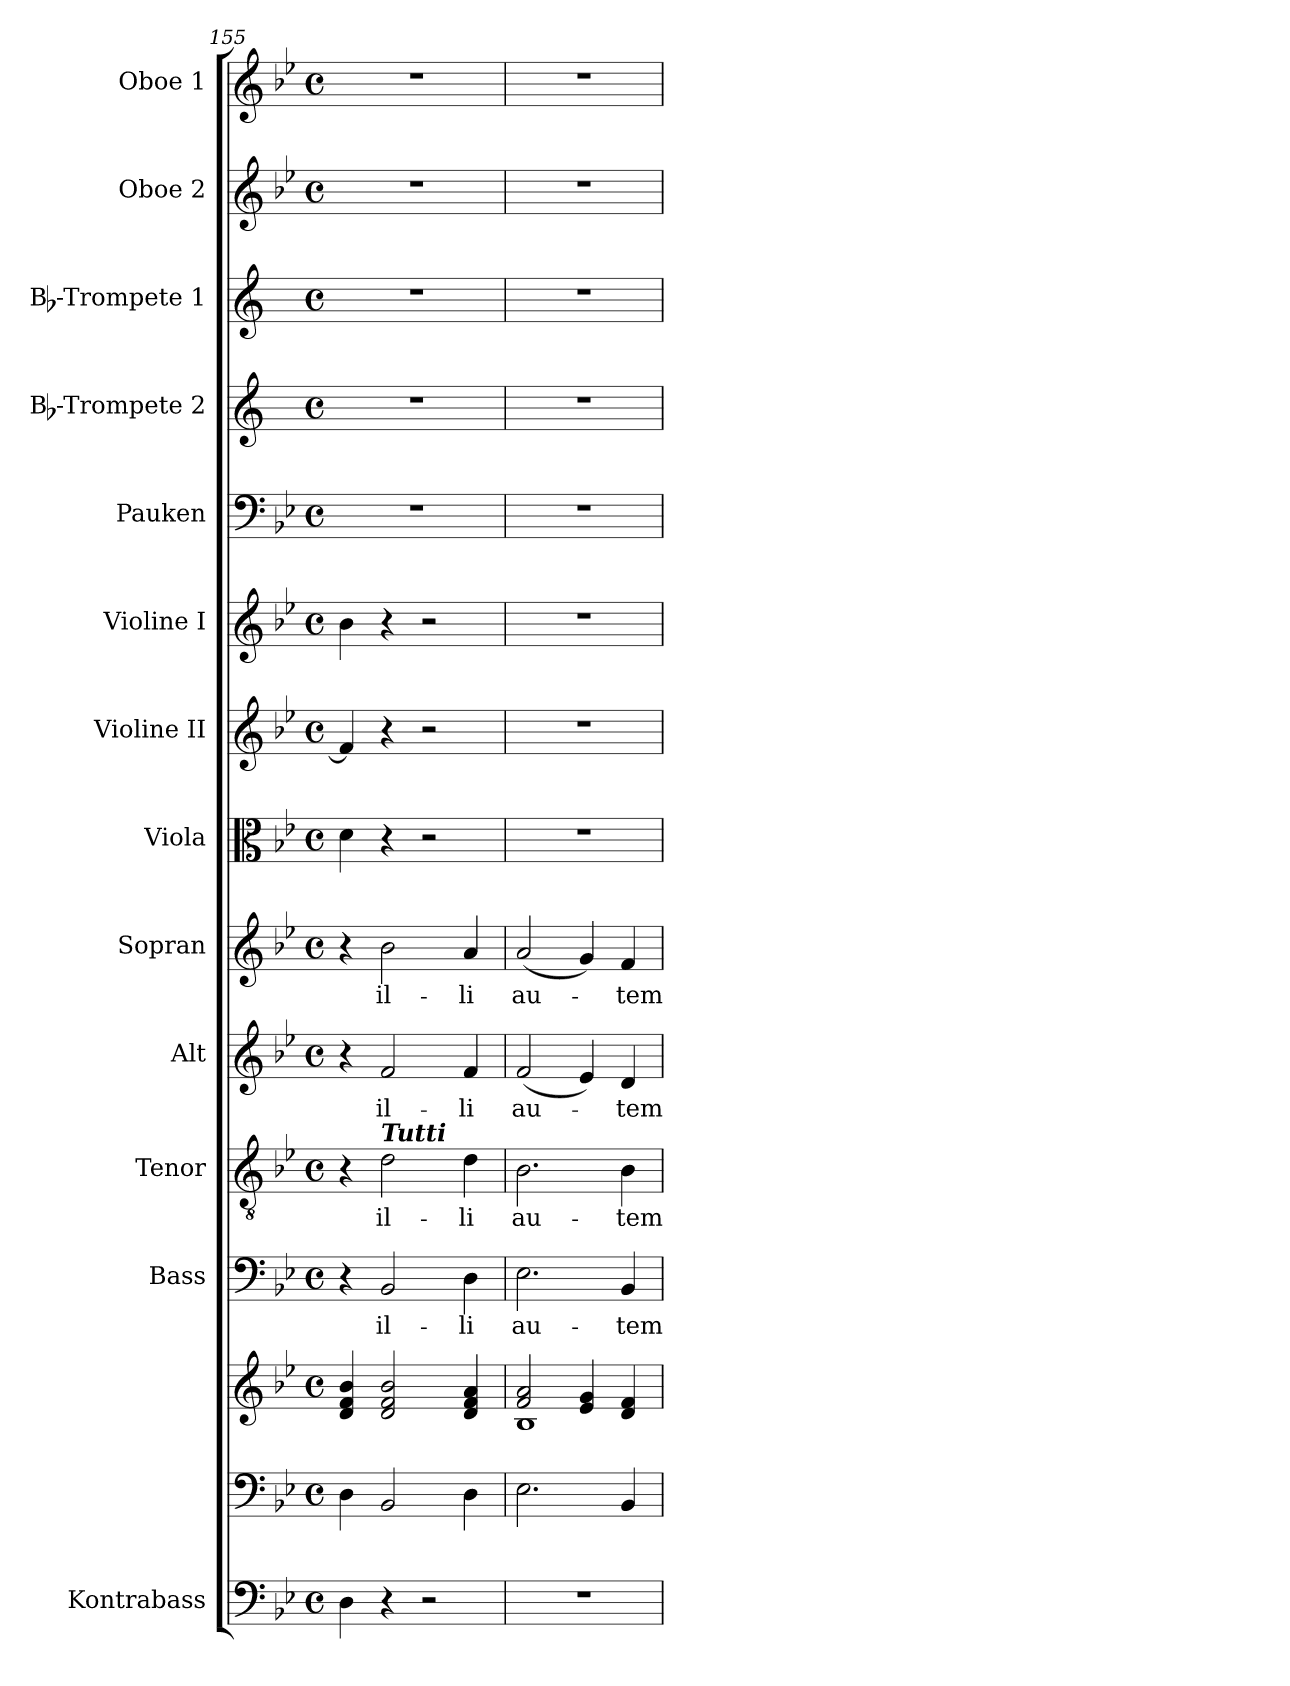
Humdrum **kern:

**kern	**kern	**kern	**kern	**text	**kern	**text	**kern	**text	**kern	**text	**kern	**kern	**kern	**kern	**kern	**kern	**kern	**kern
*part14	*part13	*part13	*part12	*part12	*part11	*part11	*part10	*part10	*part9	*part9	*part8	*part7	*part6	*part5	*part4	*part3	*part2	*part1
*staff15	*staff14	*staff13	*staff12	*staff12	*staff11	*staff11	*staff10	*staff10	*staff9	*staff9	*staff8	*staff7	*staff6	*staff5	*staff4	*staff3	*staff2	*staff1
*I"Kontrabass	*	*	*I"Bass	*	*I"Tenor	*	*I"Alt	*	*I"Sopran	*	*I"Viola	*I"Violine II	*I"Violine I	*I"Pauken	*I"Bb-Trompete 2	*I"Bb-Trompete 1	*I"Oboe 2	*I"Oboe 1
*I'Kb.	*	*	*I'B.	*	*I'T.	*	*I'A.	*	*I'S.	*	*I'Vla.	*I'Vl. II	*I'Vl. I	*I'Pk.	*I'Bb Trp. 2	*I'Bb Trp. 1	*I'Ob. 2	*I'Ob. 1
!!LO:PB:g=z
*clefF4	*clefF4	*clefG2	*clefF4	*	*clefGv2	*	*clefG2	*	*clefG2	*	*clefC3	*clefG2	*clefG2	*clefF4	*clefG2	*clefG2	*clefG2	*clefG2
*ITrd7c12	*	*	*	*	*	*	*	*	*	*	*	*	*	*	*ITrd1c2	*ITrd1c2	*	*
*k[b-e-]	*k[b-e-]	*k[b-e-]	*k[b-e-]	*	*k[b-e-]	*	*k[b-e-]	*	*k[b-e-]	*	*k[b-e-]	*k[b-e-]	*k[b-e-]	*k[b-e-]	*k[b-e-]	*k[b-e-]	*k[b-e-]	*k[b-e-]
*B-:	*B-:	*B-:	*B-:	*	*B-:	*	*B-:	*	*B-:	*	*B-:	*B-:	*B-:	*B-:	*B-:	*B-:	*B-:	*B-:
*M4/4	*M4/4	*M4/4	*M4/4	*	*M4/4	*	*M4/4	*	*M4/4	*	*M4/4	*M4/4	*M4/4	*M4/4	*M4/4	*M4/4	*M4/4	*M4/4
*met(c)	*met(c)	*met(c)	*met(c)	*	*met(c)	*	*met(c)	*	*met(c)	*	*met(c)	*met(c)	*met(c)	*met(c)	*met(c)	*met(c)	*met(c)	*met(c)
=155	=155	=155	=155	=155	=155	=155	=155	=155	=155	=155	=155	=155	=155	=155	=155	=155	=155	=155
4DD\	4D\	4d/ 4f/ 4b-/	4r	.	4r	.	4r	.	4r	.	4d\	4f/]	4b-\	1r	1r	1r	1r	1r
!	!	!	!	!	!LO:TX:a:Bi:t=Tutti	!	!	!	!	!	!	!	!	!	!	!	!	!
!	!	!	!	!LO:LY:b	!	!LO:LY:b	!	!LO:LY:b	!	!LO:LY:b	!	!	!	!	!	!	!	!
4r	2BB-/	2d/ 2f/ 2b-/	2BB-/	il-	2d\	il-	2f/	il-	2b-\	il-	4r	4r	4r	.	.	.	.	.
2r	.	.	.	.	.	.	.	.	.	.	2r	2r	2r	.	.	.	.	.
!	!	!	!	!LO:LY:b	!	!LO:LY:b	!	!LO:LY:b	!	!LO:LY:b	!	!	!	!	!	!	!	!
.	4D\	4d/ 4f/ 4a/	4D\	-li	4d\	-li	4f/	-li	4a/	-li	.	.	.	.	.	.	.	.
=156	=156	=156	=156	=156	=156	=156	=156	=156	=156	=156	=156	=156	=156	=156	=156	=156	=156	=156
*	*	*^	*	*	*	*	*	*	*	*	*	*	*	*	*	*	*	*
!	!	!	!	!	!LO:LY:b	!	!LO:LY:b	!	!LO:LY:b	!	!LO:LY:b	!	!	!	!	!	!	!	!
1r	2.E-\	2f/ 2a/	1B-	2.E-\	au-	2.B-\	au-	(<2f/	au-	(<2a/	au-	1r	1r	1r	1r	1r	1r	1r	1r
.	.	4e-/ 4g/	.	.	.	.	.	4e-/)	.	4g/)	.	.	.	.	.	.	.	.	.
!	!	!	!	!	!LO:LY:b	!	!LO:LY:b	!	!LO:LY:b	!	!LO:LY:b	!	!	!	!	!	!	!	!
.	4BB-/	4d/ 4f/	.	4BB-/	-tem	4B-\	-tem	4d/	-tem	4f/	-tem	.	.	.	.	.	.	.	.
*	*	*v	*v	*	*	*	*	*	*	*	*	*	*	*	*	*	*	*	*
=	=	=	=	=	=	=	=	=	=	=	=	=	=	=	=	=	=	=
*-	*-	*-	*-	*-	*-	*-	*-	*-	*-	*-	*-	*-	*-	*-	*-	*-	*-	*-
